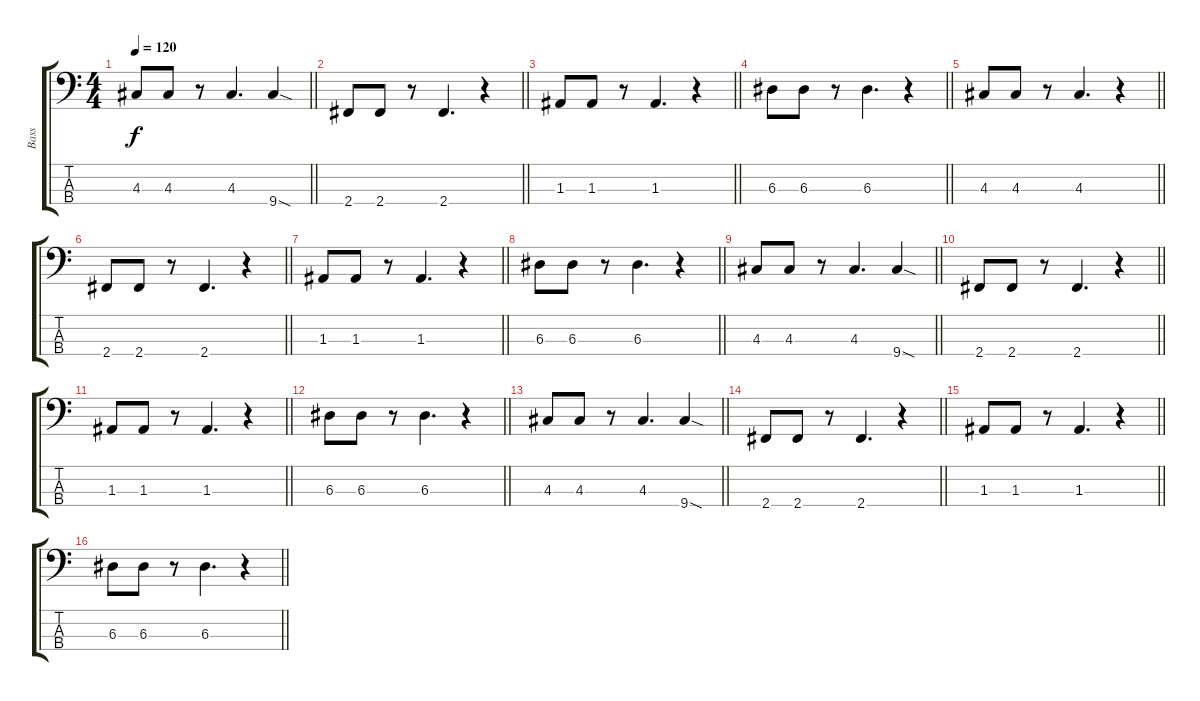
\track ("Bass" "Bass") {instrument electricbassfinger}
\staff {score tabs}
\tuning (G2 D2 A1 E1) {hide}
\ts (4 4)
\tempo 120
\clef f4
\barLineRight lightlight
\ks c
4.3.8{dy f} 4.3.8 r.8 4.3.4{d} 9.4{sod}.4 |
\section ("" " ")
\barLineRight lightlight
2.4.8 2.4.8 r.8 2.4.4{d} r.4 |
\barLineRight lightlight
1.3.8 1.3.8 r.8 1.3.4{d} r.4 |
\barLineRight lightlight
6.3.8 6.3.8 r.8 6.3.4{d} r.4 |
\barLineRight lightlight
4.3.8 4.3.8 r.8 4.3.4{d} r.4 |
\barLineRight lightlight
2.4.8 2.4.8 r.8 2.4.4{d} r.4 |
\barLineRight lightlight
1.3.8 1.3.8 r.8 1.3.4{d} r.4 |
\barLineRight lightlight
6.3.8 6.3.8 r.8 6.3.4{d} r.4 |
\barLineRight lightlight
4.3.8 4.3.8 r.8 4.3.4{d} 9.4{sod}.4 |
\barLineRight lightlight
2.4.8 2.4.8 r.8 2.4.4{d} r.4 |
\barLineRight lightlight
1.3.8 1.3.8 r.8 1.3.4{d} r.4 |
\barLineRight lightlight
6.3.8 6.3.8 r.8 6.3.4{d} r.4 |
\barLineRight lightlight
4.3.8 4.3.8 r.8 4.3.4{d} 9.4{sod}.4 |
\barLineRight lightlight
2.4.8 2.4.8 r.8 2.4.4{d} r.4 |
\barLineRight lightlight
1.3.8 1.3.8 r.8 1.3.4{d} r.4 |
\barLineRight lightlight
6.3.8 6.3.8 r.8 6.3.4{d} r.4
